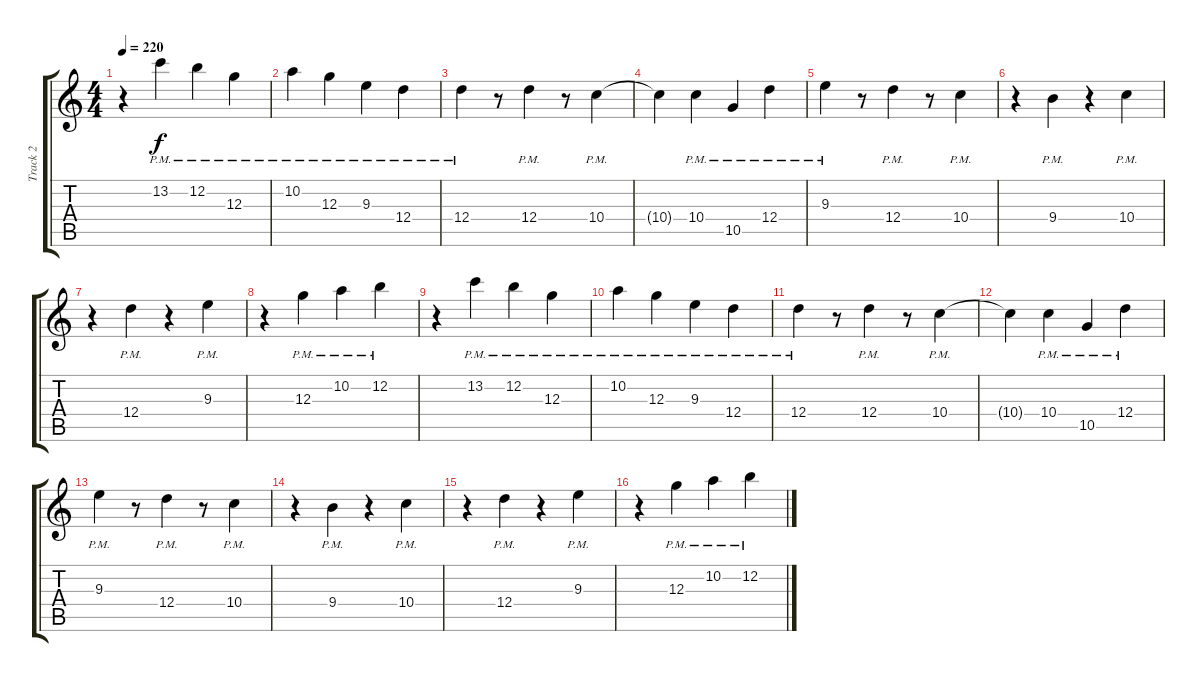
\track ("Track 2" "Track 2") {instrument distortionguitar}
\staff {score tabs}
\tuning (E4 B3 G3 D3 A2 E2) {hide}
\ts (4 4)
\tempo 220
\clef g2
\ks c
r.4{dy f} 13.2{pm}.4 12.2{pm}.4 12.3{pm}.4 |
10.2{pm}.4 12.3{pm}.4 9.3{pm}.4 12.4{pm}.4 |
12.4{pm}.4 r.8 12.4{pm}.4 r.8 10.4{pm}.4 |
10.4{t}.4 10.4{pm}.4 10.5{pm}.4 12.4{pm}.4 |
9.3{pm}.4 r.8 12.4{pm}.4 r.8 10.4{pm}.4 |
r.4 9.4{pm}.4 r.4 10.4{pm}.4 |
r.4 12.4{pm}.4 r.4 9.3{pm}.4 |
r.4 12.3{pm}.4 10.2{pm}.4 12.2{pm}.4 |
r.4 13.2{pm}.4 12.2{pm}.4 12.3{pm}.4 |
10.2{pm}.4 12.3{pm}.4 9.3{pm}.4 12.4{pm}.4 |
12.4{pm}.4 r.8 12.4{pm}.4 r.8 10.4{pm}.4 |
10.4{t}.4 10.4{pm}.4 10.5{pm}.4 12.4{pm}.4 |
9.3{pm}.4 r.8 12.4{pm}.4 r.8 10.4{pm}.4 |
r.4 9.4{pm}.4 r.4 10.4{pm}.4 |
r.4 12.4{pm}.4 r.4 9.3{pm}.4 |
r.4 12.3{pm}.4 10.2{pm}.4 12.2{pm}.4
